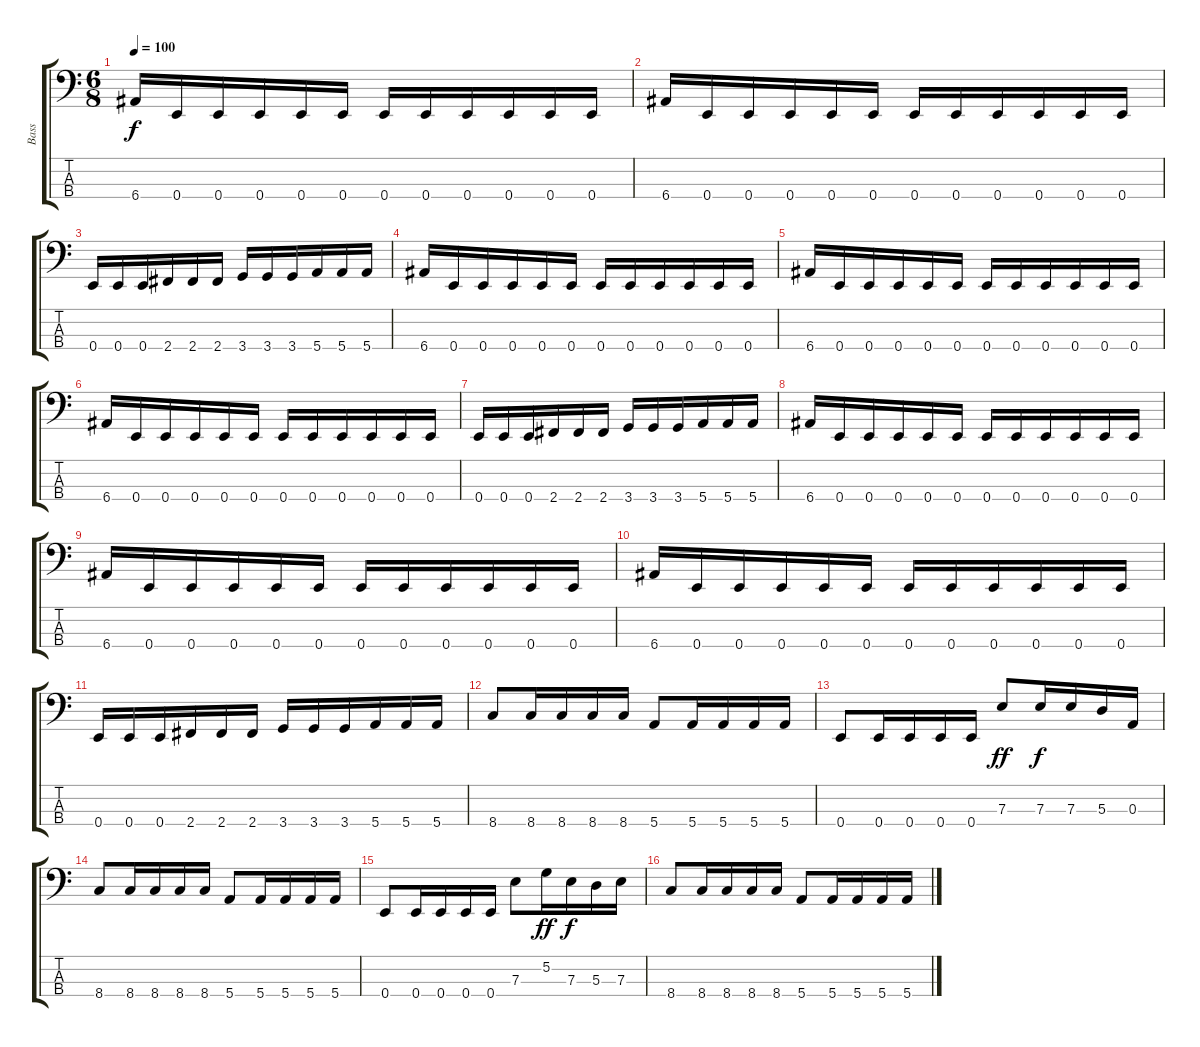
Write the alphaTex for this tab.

\track ("Bass" "Bass") {instrument electricbassfinger}
\staff {score tabs}
\tuning (G2 D2 A1 E1) {hide}
\ts (6 8)
\tempo 100
\clef f4
\ks c
6.4.16{dy f} 0.4.16 0.4.16 0.4.16 0.4.16 0.4.16 0.4.16 0.4.16 0.4.16 0.4.16 0.4.16 0.4.16 |
6.4.16 0.4.16 0.4.16 0.4.16 0.4.16 0.4.16 0.4.16 0.4.16 0.4.16 0.4.16 0.4.16 0.4.16 |
0.4.16 0.4.16 0.4.16 2.4.16 2.4.16 2.4.16 3.4.16 3.4.16 3.4.16 5.4.16 5.4.16 5.4.16 |
6.4.16 0.4.16 0.4.16 0.4.16 0.4.16 0.4.16 0.4.16 0.4.16 0.4.16 0.4.16 0.4.16 0.4.16 |
6.4.16 0.4.16 0.4.16 0.4.16 0.4.16 0.4.16 0.4.16 0.4.16 0.4.16 0.4.16 0.4.16 0.4.16 |
6.4.16 0.4.16 0.4.16 0.4.16 0.4.16 0.4.16 0.4.16 0.4.16 0.4.16 0.4.16 0.4.16 0.4.16 |
0.4.16 0.4.16 0.4.16 2.4.16 2.4.16 2.4.16 3.4.16 3.4.16 3.4.16 5.4.16 5.4.16 5.4.16 |
6.4.16 0.4.16 0.4.16 0.4.16 0.4.16 0.4.16 0.4.16 0.4.16 0.4.16 0.4.16 0.4.16 0.4.16 |
6.4.16 0.4.16 0.4.16 0.4.16 0.4.16 0.4.16 0.4.16 0.4.16 0.4.16 0.4.16 0.4.16 0.4.16 |
6.4.16 0.4.16 0.4.16 0.4.16 0.4.16 0.4.16 0.4.16 0.4.16 0.4.16 0.4.16 0.4.16 0.4.16 |
0.4.16 0.4.16 0.4.16 2.4.16 2.4.16 2.4.16 3.4.16 3.4.16 3.4.16 5.4.16 5.4.16 5.4.16 |
8.4.8 8.4.16 8.4.16 8.4.16 8.4.16 5.4.8 5.4.16 5.4.16 5.4.16 5.4.16 |
0.4.8 0.4.16 0.4.16 0.4.16 0.4.16 7.3.8{dy ff} 7.3.16{dy f} 7.3.16 5.3.16 0.3.16 |
8.4.8 8.4.16 8.4.16 8.4.16 8.4.16 5.4.8 5.4.16 5.4.16 5.4.16 5.4.16 |
0.4.8 0.4.16 0.4.16 0.4.16 0.4.16 7.3.8 5.2.16{dy ff} 7.3.16{dy f} 5.3.16 7.3.16 |
8.4.8 8.4.16 8.4.16 8.4.16 8.4.16 5.4.8 5.4.16 5.4.16 5.4.16 5.4.16
